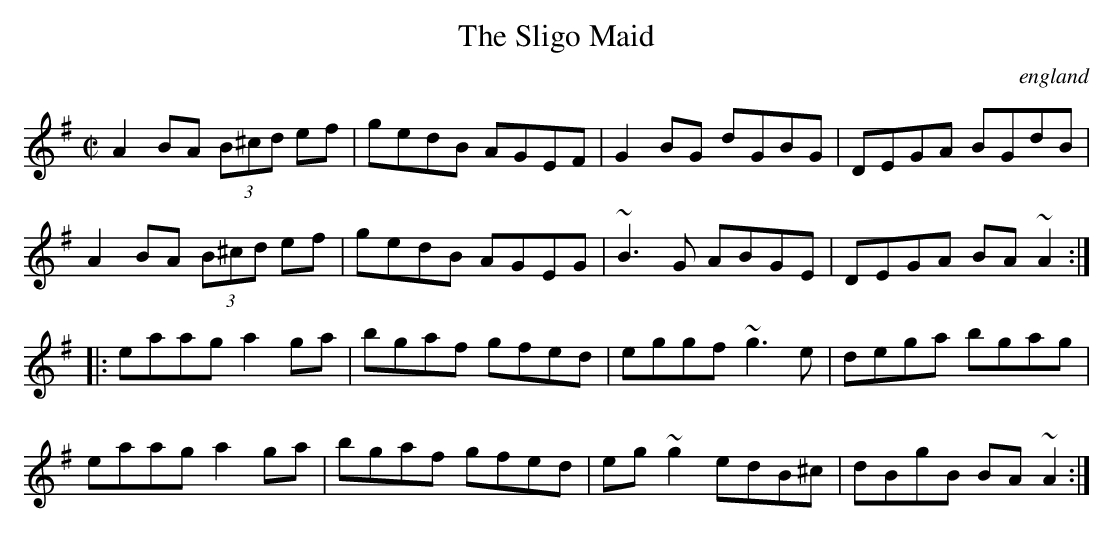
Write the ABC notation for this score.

X:1
T:Sligo Maid, The
O:england
M:C|
K:Ador
A2BA (3B^cd ef|gedB AGEF|G2BG dGBG|DEGA BGdB|
A2BA (3B^cd ef|gedB AGEG|~B3G ABGE|DEGA BA~A2:|
|:eaag a2ga|bgaf gfed|eggf ~g3e|dega bgag|
eaag a2ga|bgaf gfed|eg~g2 edB^c|dBgB BA~A2:|
